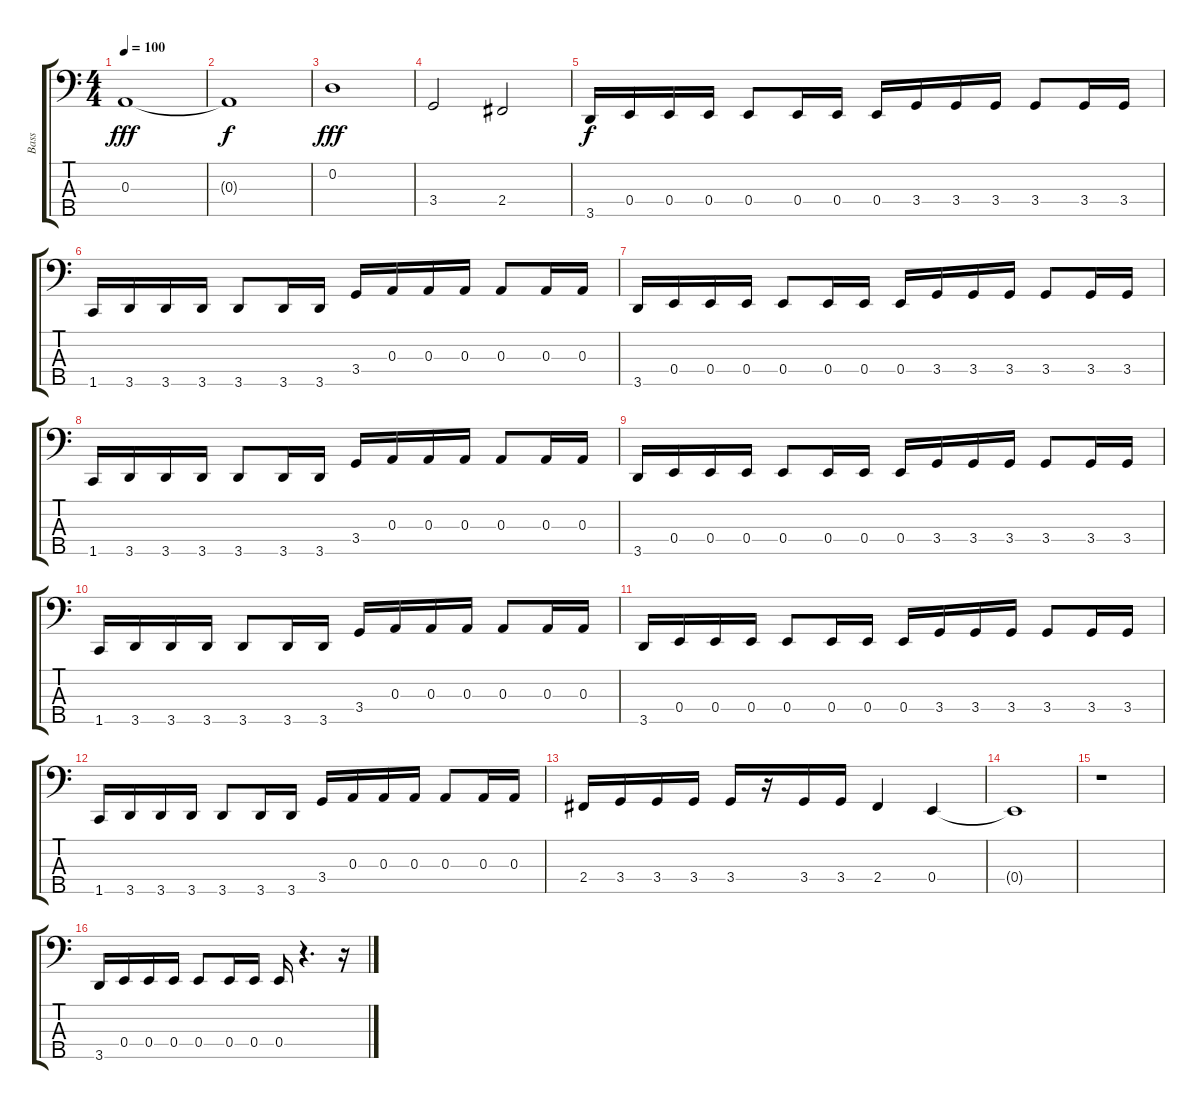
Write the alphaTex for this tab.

\track ("Bass" "Bass") {instrument electricbasspick}
\staff {score tabs}
\tuning (G2 D2 A1 E1 B0) {hide}
\ts (4 4)
\tempo 100
\clef f4
\ks c
0.3.1{dy fff} |
0.3{t}.1{dy f} |
0.2.1{dy fff} |
3.4.2 2.4.2 |
3.5.16{dy f} 0.4.16 0.4.16 0.4.16 0.4.8 0.4.16 0.4.16 0.4.16 3.4.16 3.4.16 3.4.16 3.4.8 3.4.16 3.4.16 |
1.5.16 3.5.16 3.5.16 3.5.16 3.5.8 3.5.16 3.5.16 3.4.16 0.3.16 0.3.16 0.3.16 0.3.8 0.3.16 0.3.16 |
3.5.16 0.4.16 0.4.16 0.4.16 0.4.8 0.4.16 0.4.16 0.4.16 3.4.16 3.4.16 3.4.16 3.4.8 3.4.16 3.4.16 |
1.5.16 3.5.16 3.5.16 3.5.16 3.5.8 3.5.16 3.5.16 3.4.16 0.3.16 0.3.16 0.3.16 0.3.8 0.3.16 0.3.16 |
3.5.16 0.4.16 0.4.16 0.4.16 0.4.8 0.4.16 0.4.16 0.4.16 3.4.16 3.4.16 3.4.16 3.4.8 3.4.16 3.4.16 |
1.5.16 3.5.16 3.5.16 3.5.16 3.5.8 3.5.16 3.5.16 3.4.16 0.3.16 0.3.16 0.3.16 0.3.8 0.3.16 0.3.16 |
3.5.16 0.4.16 0.4.16 0.4.16 0.4.8 0.4.16 0.4.16 0.4.16 3.4.16 3.4.16 3.4.16 3.4.8 3.4.16 3.4.16 |
1.5.16 3.5.16 3.5.16 3.5.16 3.5.8 3.5.16 3.5.16 3.4.16 0.3.16 0.3.16 0.3.16 0.3.8 0.3.16 0.3.16 |
2.4.16 3.4.16 3.4.16 3.4.16 3.4.16 r.16 3.4.16 3.4.16 2.4.4 0.4.4 |
0.4{t}.1 |
r.1 |
3.5.16 0.4.16 0.4.16 0.4.16 0.4.8 0.4.16 0.4.16 0.4.16 r.4{d} r.16
